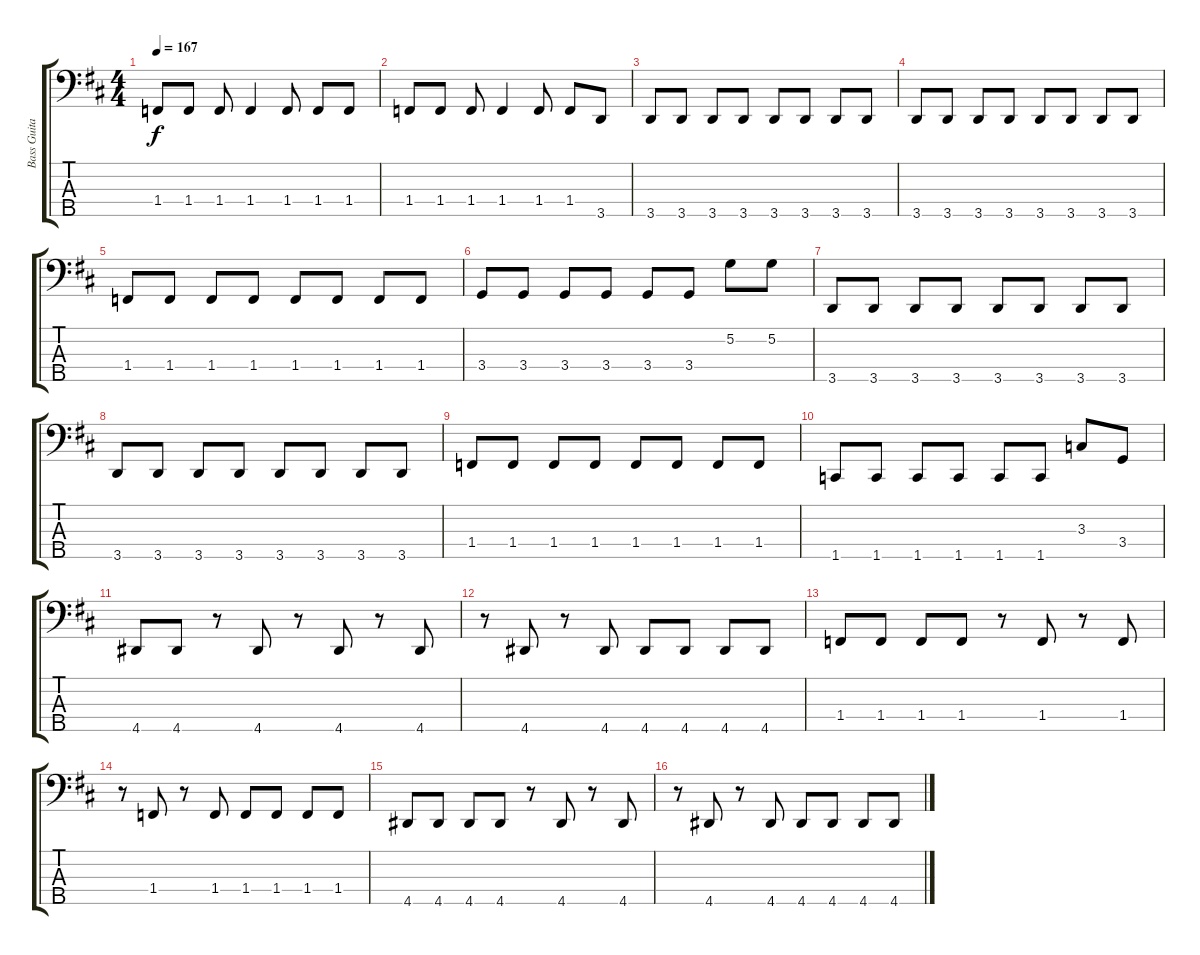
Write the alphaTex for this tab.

\track ("Bass Guitar" "Bass Guita") {instrument electricbassfinger}
\staff {score tabs}
\tuning (G2 D2 A1 E1 B0) {hide}
\ts (4 4)
\tempo 167
\clef f4
\ks d
1.4.8{dy f} 1.4.8 1.4.8 1.4.4 1.4.8 1.4.8 1.4.8 |
1.4.8 1.4.8 1.4.8 1.4.4 1.4.8 1.4.8 3.5.8 |
3.5.8 3.5.8 3.5.8 3.5.8 3.5.8 3.5.8 3.5.8 3.5.8 |
3.5.8 3.5.8 3.5.8 3.5.8 3.5.8 3.5.8 3.5.8 3.5.8 |
1.4.8 1.4.8 1.4.8 1.4.8 1.4.8 1.4.8 1.4.8 1.4.8 |
3.4.8 3.4.8 3.4.8 3.4.8 3.4.8 3.4.8 5.2.8 5.2.8 |
3.5.8 3.5.8 3.5.8 3.5.8 3.5.8 3.5.8 3.5.8 3.5.8 |
3.5.8 3.5.8 3.5.8 3.5.8 3.5.8 3.5.8 3.5.8 3.5.8 |
1.4.8 1.4.8 1.4.8 1.4.8 1.4.8 1.4.8 1.4.8 1.4.8 |
1.5.8 1.5.8 1.5.8 1.5.8 1.5.8 1.5.8 3.3.8 3.4.8 |
4.5.8 4.5.8 r.8 4.5.8 r.8 4.5.8 r.8 4.5.8 |
r.8 4.5.8 r.8 4.5.8 4.5.8 4.5.8 4.5.8 4.5.8 |
1.4.8 1.4.8 1.4.8 1.4.8 r.8 1.4.8 r.8 1.4.8 |
r.8 1.4.8 r.8 1.4.8 1.4.8 1.4.8 1.4.8 1.4.8 |
4.5.8 4.5.8 4.5.8 4.5.8 r.8 4.5.8 r.8 4.5.8 |
r.8 4.5.8 r.8 4.5.8 4.5.8 4.5.8 4.5.8 4.5.8
